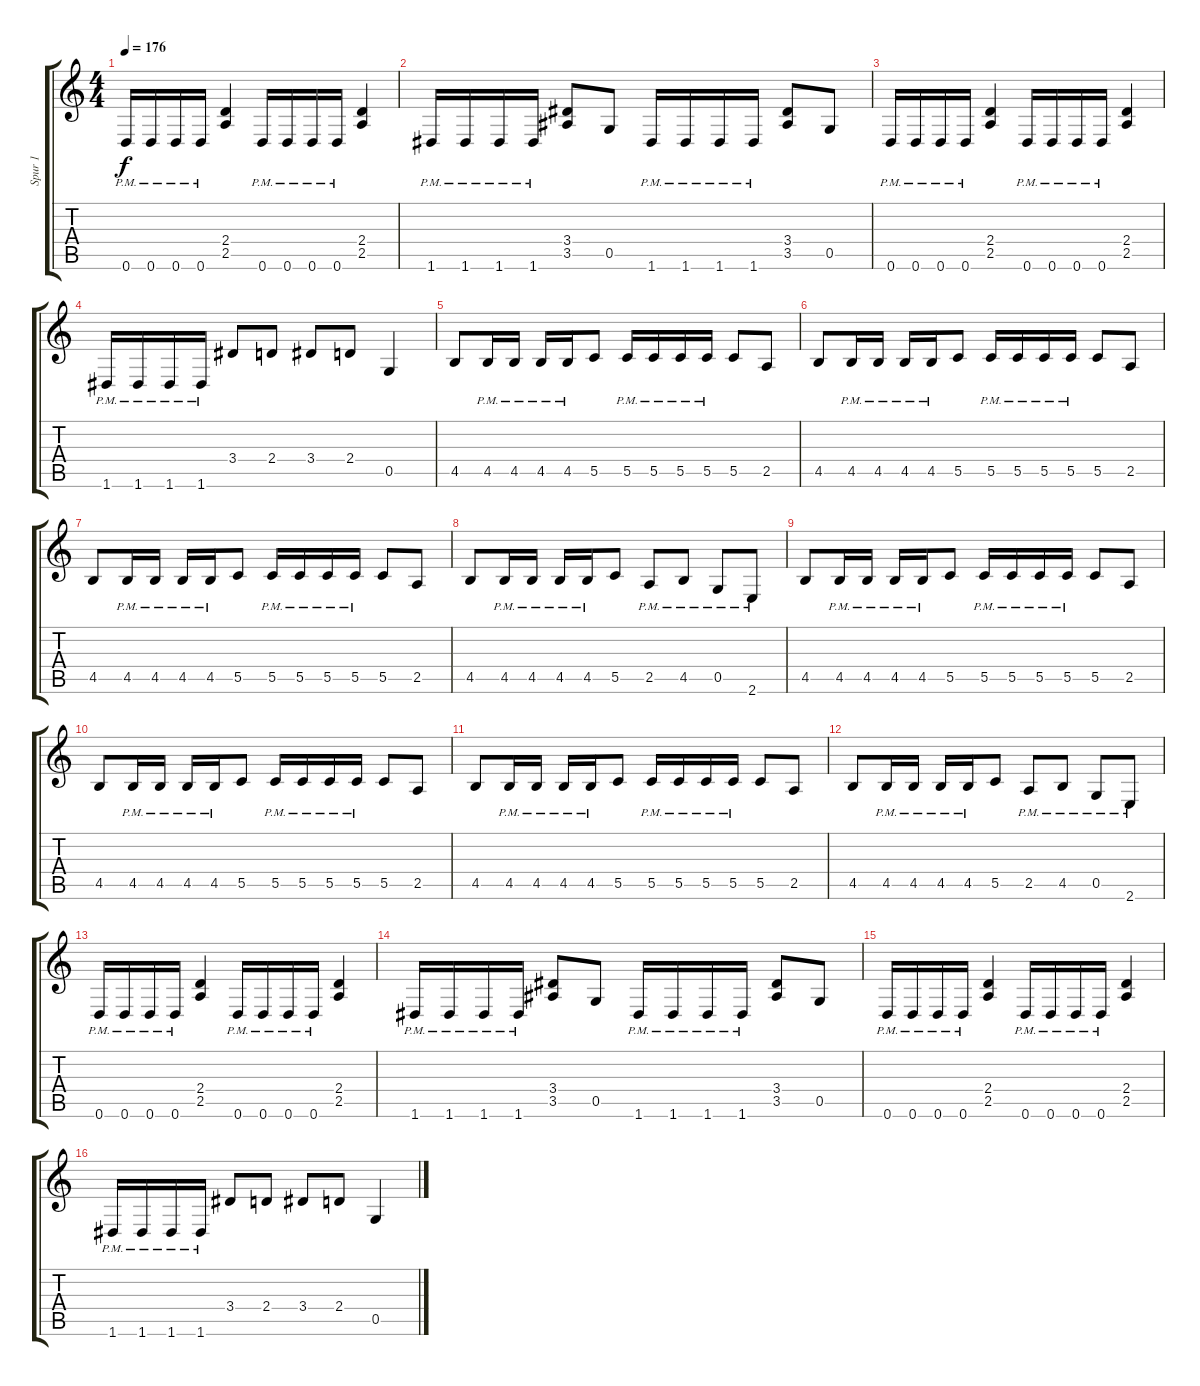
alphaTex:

\track ("Spur 1" "Spur 1") {instrument distortionguitar}
\staff {score tabs}
\tuning (D4 A3 F3 C3 G2 D2) {hide}
\ts (4 4)
\tempo 176
\clef g2
\ks c
0.6{pm}.16{dy f} 0.6{pm}.16 0.6{pm}.16 0.6{pm}.16 (2.4 2.5).4 0.6{pm}.16 0.6{pm}.16 0.6{pm}.16 0.6{pm}.16 (2.4 2.5).4 |
1.6{pm}.16 1.6{pm}.16 1.6{pm}.16 1.6{pm}.16 (3.4 3.5).8 0.5.8 1.6{pm}.16 1.6{pm}.16 1.6{pm}.16 1.6{pm}.16 (3.4 3.5).8 0.5.8 |
0.6{pm}.16 0.6{pm}.16 0.6{pm}.16 0.6{pm}.16 (2.4 2.5).4 0.6{pm}.16 0.6{pm}.16 0.6{pm}.16 0.6{pm}.16 (2.4 2.5).4 |
1.6{pm}.16 1.6{pm}.16 1.6{pm}.16 1.6{pm}.16 3.4.8 2.4.8 3.4.8 2.4.8 0.5.4 |
4.5.8 4.5{pm}.16 4.5{pm}.16 4.5{pm}.16 4.5{pm}.16 5.5.8 5.5{pm}.16 5.5{pm}.16 5.5{pm}.16 5.5{pm}.16 5.5.8 2.5.8 |
4.5.8 4.5{pm}.16 4.5{pm}.16 4.5{pm}.16 4.5{pm}.16 5.5.8 5.5{pm}.16 5.5{pm}.16 5.5{pm}.16 5.5{pm}.16 5.5.8 2.5.8 |
4.5.8 4.5{pm}.16 4.5{pm}.16 4.5{pm}.16 4.5{pm}.16 5.5.8 5.5{pm}.16 5.5{pm}.16 5.5{pm}.16 5.5{pm}.16 5.5.8 2.5.8 |
4.5.8 4.5{pm}.16 4.5{pm}.16 4.5{pm}.16 4.5{pm}.16 5.5.8 2.5{pm}.8 4.5{pm}.8 0.5{pm}.8 2.6{pm}.8 |
4.5.8 4.5{pm}.16 4.5{pm}.16 4.5{pm}.16 4.5{pm}.16 5.5.8 5.5{pm}.16 5.5{pm}.16 5.5{pm}.16 5.5{pm}.16 5.5.8 2.5.8 |
4.5.8 4.5{pm}.16 4.5{pm}.16 4.5{pm}.16 4.5{pm}.16 5.5.8 5.5{pm}.16 5.5{pm}.16 5.5{pm}.16 5.5{pm}.16 5.5.8 2.5.8 |
4.5.8 4.5{pm}.16 4.5{pm}.16 4.5{pm}.16 4.5{pm}.16 5.5.8 5.5{pm}.16 5.5{pm}.16 5.5{pm}.16 5.5{pm}.16 5.5.8 2.5.8 |
4.5.8 4.5{pm}.16 4.5{pm}.16 4.5{pm}.16 4.5{pm}.16 5.5.8 2.5{pm}.8 4.5{pm}.8 0.5{pm}.8 2.6{pm}.8 |
0.6{pm}.16 0.6{pm}.16 0.6{pm}.16 0.6{pm}.16 (2.4 2.5).4 0.6{pm}.16 0.6{pm}.16 0.6{pm}.16 0.6{pm}.16 (2.4 2.5).4 |
1.6{pm}.16 1.6{pm}.16 1.6{pm}.16 1.6{pm}.16 (3.4 3.5).8 0.5.8 1.6{pm}.16 1.6{pm}.16 1.6{pm}.16 1.6{pm}.16 (3.4 3.5).8 0.5.8 |
0.6{pm}.16 0.6{pm}.16 0.6{pm}.16 0.6{pm}.16 (2.4 2.5).4 0.6{pm}.16 0.6{pm}.16 0.6{pm}.16 0.6{pm}.16 (2.4 2.5).4 |
1.6{pm}.16 1.6{pm}.16 1.6{pm}.16 1.6{pm}.16 3.4.8 2.4.8 3.4.8 2.4.8 0.5.4
